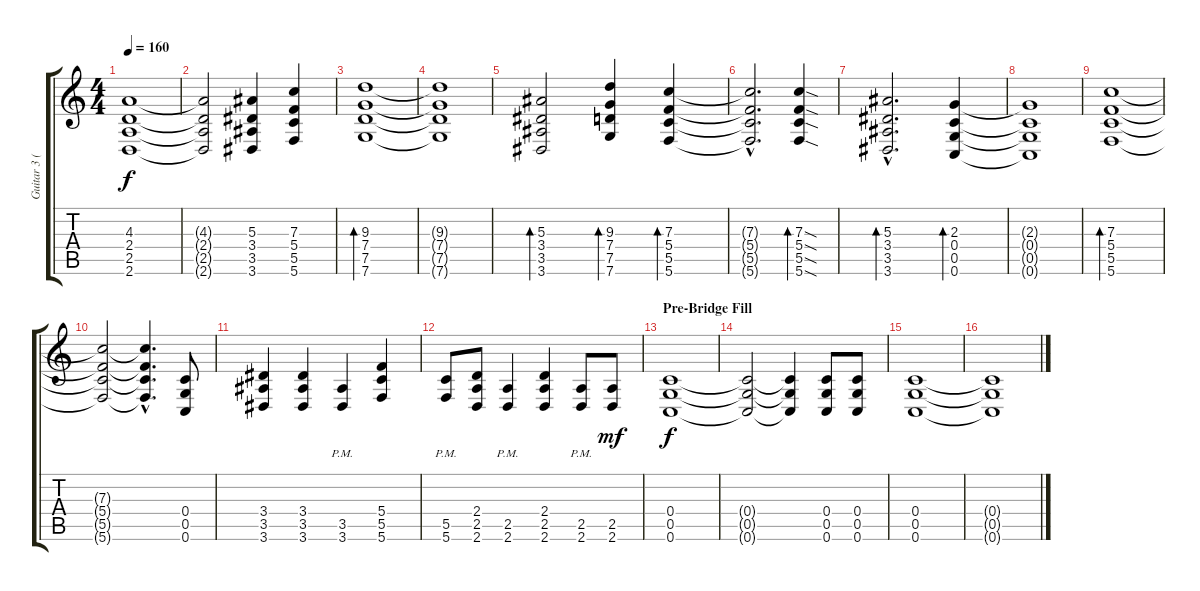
\track ("Guitar 3 (distortion)" "Guitar 3 (") {instrument distortionguitar}
\staff {score tabs}
\tuning (D4 A3 F3 C3 G2 C2) {hide}
\ts (4 4)
\tempo 160
\clef g2
\ks c
(4.3 2.4 2.5 2.6).1{dy f} |
(4.3{t} 2.4{t} 2.5{t} 2.6{t}).2 (5.3 3.4 3.5 3.6).4 (7.3 5.4 5.5 5.6).4 |
(9.3 7.4 7.5 7.6).1{bd 60} |
(9.3{t} 7.4{t} 7.5{t} 7.6{t}).1 |
(5.3 3.4 3.5 3.6).2{bd 60} (9.3 7.4 7.5 7.6).4{bd 60} (7.3 5.4 5.5 5.6).4{bd 60} |
(7.3{hac t} 5.4{hac t} 5.5{hac t} 5.6{hac t}).2{d} (7.3{sod} 5.4{sod} 5.5{sod} 5.6{sod}).4{bd 60} |
(5.3{hac} 3.4{hac} 3.5{hac} 3.6{hac}).2{d bd 60} (2.3 0.4 0.5 0.6).4{bd 60} |
(2.3{t} 0.4{t} 0.5{t} 0.6{t}).1 |
(7.3 5.4 5.5 5.6).1{bd 60} |
(7.3{t} 5.4{t} 5.5{t} 5.6{t}).2 (7.3{hac t} 5.4{hac t} 5.5{hac t} 5.6{hac t}).4{d} (0.4 0.5 0.6).8 |
(3.4 3.5 3.6).4 (3.4 3.5 3.6).4 (3.5{pm} 3.6{pm}).4 (5.4 5.5 5.6).4 |
(5.5{pm} 5.6{pm}).8 (2.4 2.5 2.6).8 (2.5{pm} 2.6{pm}).4 (2.4 2.5 2.6).4 (2.5{pm} 2.6{pm}).8 (2.5 2.6).8{dy mf} |
\section ("" "Pre-Bridge Fill")
(0.4 0.5 0.6).1{dy f} |
(0.4{t} 0.5{t} 0.6{t}).2 (0.4{t} 0.5{t} 0.6{t}).4 (0.4 0.5 0.6).8 (0.4 0.5 0.6).8 |
(0.4 0.5 0.6).1 |
(0.4{t} 0.5{t} 0.6{t}).1
